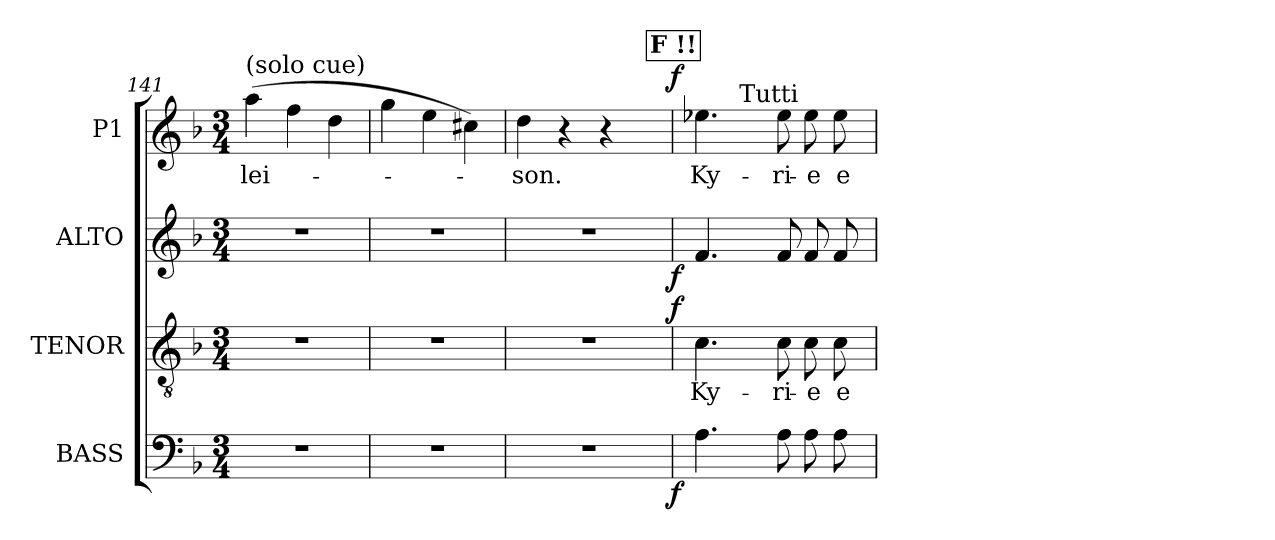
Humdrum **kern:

**kern	**dynam	**kern	**text	**dynam	**kern	**dynam	**kern	**text	**dynam
*part4	*part4	*part3	*part3	*part3	*part2	*part2	*part1	*part1	*part1
*staff4	*staff4	*staff3	*staff3	*staff3	*staff2	*staff2	*staff1	*staff1	*staff1
*I"BASS	*	*I"TENOR	*	*	*I"ALTO	*	*I"P1	*	*
*clefF4	*	*clefGv2	*	*	*clefG2	*	*clefG2	*	*
*	*	*ITrd7c12	*	*	*	*	*	*	*
*k[b-]	*	*k[b-]	*	*	*k[b-]	*	*k[b-]	*	*
*F:	*	*F:	*	*	*F:	*	*F:	*	*
*M3/4	*	*M3/4	*	*	*M3/4	*	*M3/4	*	*
=141	=141	=141	=141	=141	=141	=141	=141	=141	=141
!LO:N:vis=1	!	!LO:N:vis=1	!	!	!LO:N:vis=1	!	!	!	!
!	!	!	!	!	!	!	!LO:TX:a:t=(solo cue)	!	!
!	!	!	!	!	!	!	!	!LO:LY:b:color=#000000	!
2.r	.	2.r	.	.	2.r	.	(4aai\	lei-	.
.	.	.	.	.	.	.	4ffi\	.	.
.	.	.	.	.	.	.	4ddi\	.	.
=142	=142	=142	=142	=142	=142	=142	=142	=142	=142
!LO:N:vis=1	!	!LO:N:vis=1	!	!	!LO:N:vis=1	!	!	!	!
2.r	.	2.r	.	.	2.r	.	4ggi\	.	.
.	.	.	.	.	.	.	4eei\	.	.
.	.	.	.	.	.	.	4cc#Xi\)	.	.
=143	=143	=143	=143	=143	=143	=143	=143	=143	=143
!LO:N:vis=1	!	!LO:N:vis=1	!	!	!LO:N:vis=1	!	!	!	!
!	!	!	!	!	!	!	!	!LO:LY:b:color=#000000	!
*^	*	*^	*	*	*^	*	*^	*	*
2.r	2ryy	.	2.r	2ryy	.	.	2.r	2ryy	.	4ddi\	2ryy	-son.	.
.	.	.	.	.	.	.	.	.	.	4r	.	.	.
.	8ryy	.	.	8ryy	.	.	.	8ryy	.	4r	8ryy	.	.
.	16ryy	.	.	16ryy	.	.	.	16ryy	.	.	16ryy	.	.
.	32ryy	.	.	32ryy	.	.	.	32ryy	.	.	32ryy	.	.
.	64ryy	.	.	64ryy	.	.	.	64ryy	.	.	64ryy	.	.
.	128...ryy	.	.	128...ryy	.	.	.	128...ryy	.	.	128...ryy	.	.
.	1024ryy	f	.	1024ryy	.	f	.	1024ryy	f	.	1024ryy	.	f
*v	*v	*	*	*	*	*	*v	*v	*	*	*	*	*
*	*	*v	*v	*	*	*	*	*	*	*	*
!!LO:REH:place=s1:B:color=#000000:enc=box:fs=17.1407:t=F	!!
=144	=144	=144	=144	=144	=144	=144	=144	=144	=144	=144
*^	*	*^	*	*	*^	*	*	*	*	*
!	!	!	!	!	!LO:LY:b:color=#000000	!	!	!	!	!	!	!	!
*v	*v	*	*	*	*	*	*v	*v	*	*	*	*	*
*	*	*v	*v	*	*	*	*	*	*	*	*
*^	*	*^	*	*	*^	*	*	*	*	*
!	!	!	!LO:TX:a:t=Tutti	!	!	!	!	!	!	!	!	!	!
!	!	!	!	!	!	!	!	!	!	!	!	!LO:LY:b:color=#000000	!
*v	*v	*	*	*	*	*	*v	*v	*	*	*	*	*
*	*	*v	*v	*	*	*	*	*	*	*	*
4.Ai\	.	4.Ci\	Ky-	.	4.fi/	.	4.ee-Xi\	8ryy	Ky-	.
.	.	.	.	.	.	.	.	64ryy	.	.
.	.	.	.	.	.	.	.	128ryy	.	.
.	.	.	.	.	.	.	.	256ryy	.	.
.	.	.	.	.	.	.	.	1024ryy	.	.
!	!	!	!	!	!	!	!	!LO:TX:a:t=Tutti	!	!
.	.	.	.	.	.	.	.	2ryy	.	.
!	!	!	!LO:LY:b:color=#000000	!	!	!	!	!	!	!
!	!	!	!	!	!	!	!	!	!LO:LY:b:color=#000000	!
8Ai\	.	8Ci\	-ri-	.	8fi/	.	8ee-i\	.	-ri-	.
!	!	!	!LO:LY:b:color=#000000	!	!	!	!	!	!	!
!	!	!	!	!	!	!	!	!	!LO:LY:b:color=#000000	!
8Ai\	.	8Ci\	-e	.	8fi/	.	8ee-i\	.	-e	.
!	!	!	!LO:LY:b:color=#000000	!	!	!	!	!	!	!
!	!	!	!	!	!	!	!	!	!LO:LY:b:color=#000000	!
8Ai\	.	8Ci\	e-	.	8fi/	.	8ee-i\	.	e	.
.	.	.	.	.	.	.	.	16ryy	.	.
.	.	.	.	.	.	.	.	32ryy	.	.
.	.	.	.	.	.	.	.	512.ryy	.	.
*	*	*	*	*	*	*	*v	*v	*	*
=	=	=	=	=	=	=	=	=	=
*-	*-	*-	*-	*-	*-	*-	*-	*-	*-
